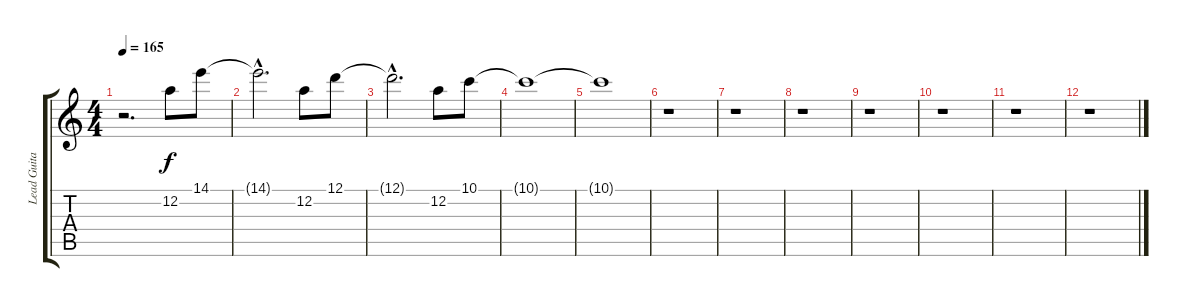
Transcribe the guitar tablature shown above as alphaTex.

\track ("Lead Guitar" "Lead Guita") {instrument overdrivenguitar}
\staff {score tabs}
\tuning (D4 A3 F3 C3 G2 D2) {hide}
\ts (4 4)
\tempo 165
\clef g2
\ks c
r.2{d dy f} 12.2.8 14.1.8 |
14.1{hac t}.2{d} 12.2.8 12.1.8 |
12.1{hac t}.2{d} 12.2.8 10.1.8 |
10.1{t}.1 |
10.1{t}.1 |
r.1 |
r.1 |
r.1 |
r.1 |
r.1 |
r.1 |
r.1
